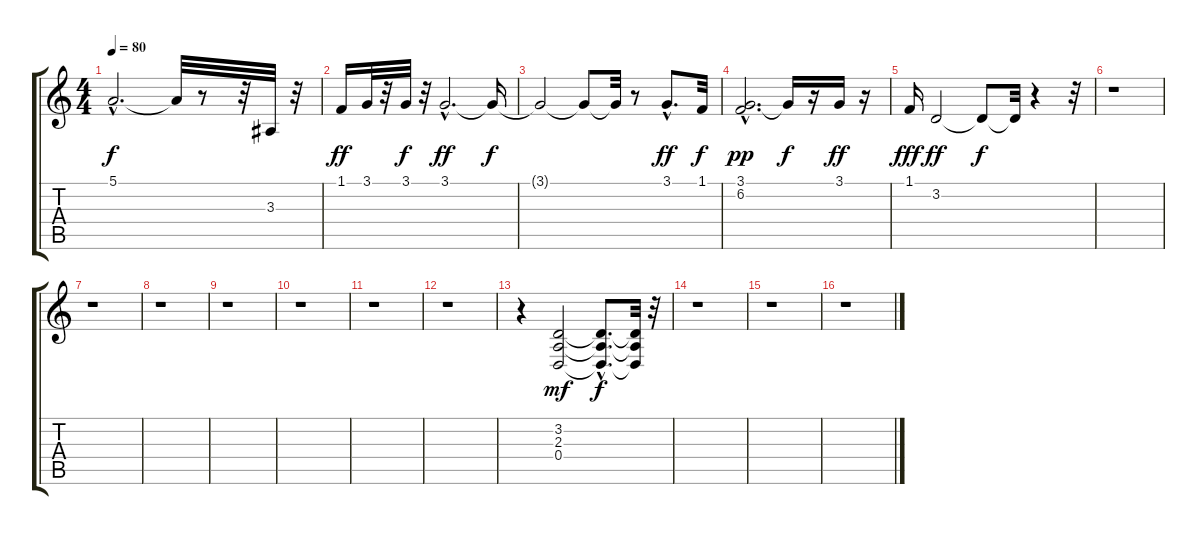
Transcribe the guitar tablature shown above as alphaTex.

\track "" {instrument acousticgrandpiano}
\staff {score tabs}
\tuning (E4 B3 G3 D3 A2 E2) {hide}
\ts (4 4)
\tempo 80
\clef g2
\ks c
5.1{hac t}.2{d dy f} 5.1{t}.32 r.8 r.32 3.3.32 r.32 |
1.1.16{dy ff} 3.1.32 r.32 3.1.32{dy f} r.32 3.1{hac}.2{d dy ff} 3.1{t}.16{dy f} |
3.1{t}.2 3.1{t}.8 3.1{t}.32 r.8 3.1{hac}.8{d dy ff} 1.1.32{dy f} |
(3.1{hac} 6.2).2{d dy pp} 3.1{t}.16{dy f} r.16 3.1.16{dy ff} r.16 |
1.1.16{dy fff} 3.2.2{dy ff} 3.2{t}.8{dy f} 3.2{t}.32 r.4 r.32 |
r.1 |
r.1 |
r.1 |
r.1 |
r.1 |
r.1 |
r.1 |
r.4 (3.2 2.3 0.4).2{dy mf} (3.2{hac t} 2.3{hac t} 0.4{hac t}).8{d dy f} (3.2{t} 2.3{t} 0.4{t}).32 r.32 |
r.1 |
r.1 |
r.1
